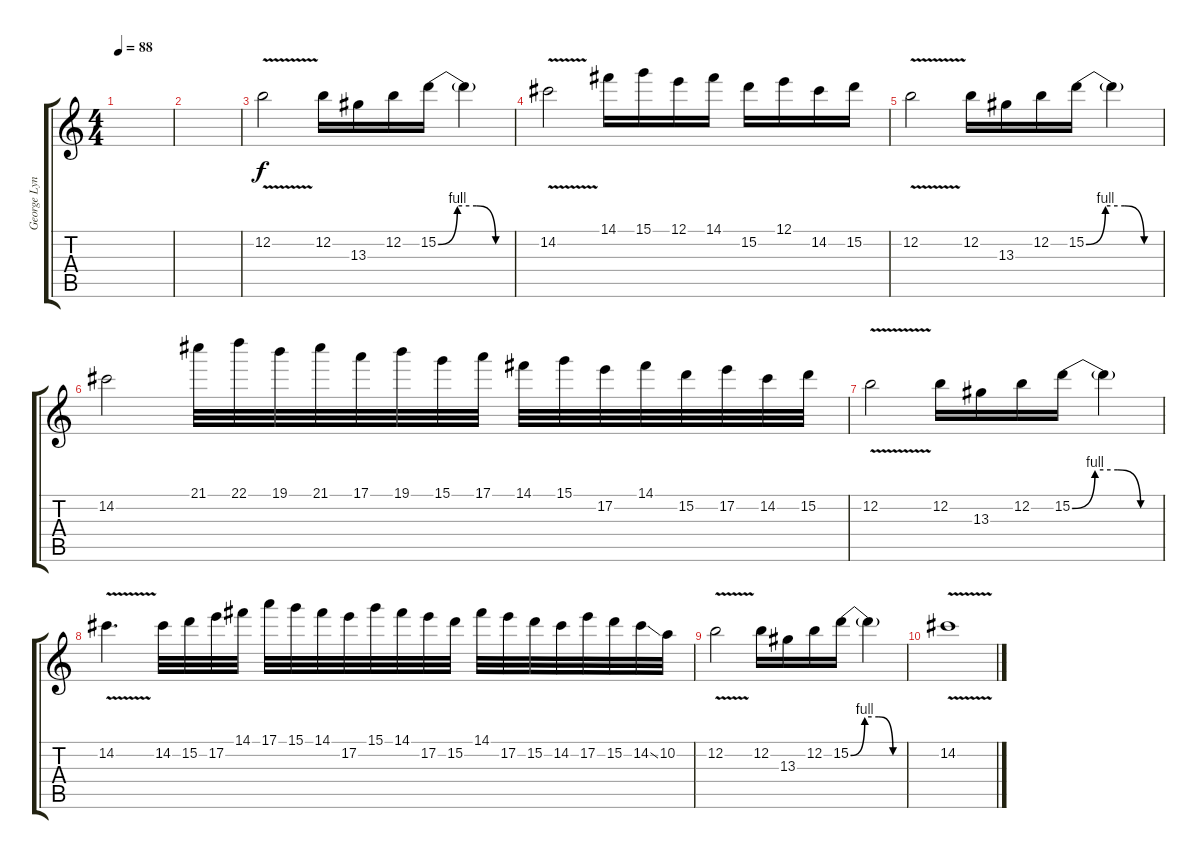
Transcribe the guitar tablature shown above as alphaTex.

\track ("George Lynch" "George Lyn") {instrument distortionguitar}
\staff {score tabs}
\tuning (E4 B3 G3 D3 A2 E2) {hide}
\ts (4 4)
\tempo 88
\clef g2
\ks c
|
|
12.2{v}.2 12.2.16 13.3.16 12.2.16 15.2{be (custom 0 0 15 4 30 4 45 0 60 0)}.16 15.2{t}.4 |
14.2{v}.2 14.1.16 15.1.16 12.1.16 14.1.16 15.2.16 12.1.16 14.2.16 15.2.16 |
12.2{v}.2 12.2.16 13.3.16 12.2.16 15.2{be (custom 0 0 15 4 30 4 45 0 60 0)}.16 15.2{t}.4 |
14.2.2 21.1.32 22.1.32 19.1.32 21.1.32 17.1.32 19.1.32 15.1.32 17.1.32 14.1.32 15.1.32 17.2.32 14.1.32 15.2.32 17.2.32 14.2.32 15.2.32 |
12.2{v}.2 12.2.16 13.3.16 12.2.16 15.2{be (custom 0 0 15 4 30 4 45 0 60 0)}.16 15.2{t}.4 |
14.2{v}.4{d} 14.2.32 15.2.32 17.2.32 14.1.32 17.1.32 15.1.32 14.1.32 17.2.32 15.1.32 14.1.32 17.2.32 15.2.32 14.1.32 17.2.32 15.2.32 14.2.32 17.2.32 15.2.32 14.2{ss}.32 10.2.32 |
12.2{v}.2 12.2.16 13.3.16 12.2.16 15.2{be (custom 0 0 15 4 30 4 45 0 60 0)}.16 15.2{t}.4 |
14.2{v}.1
